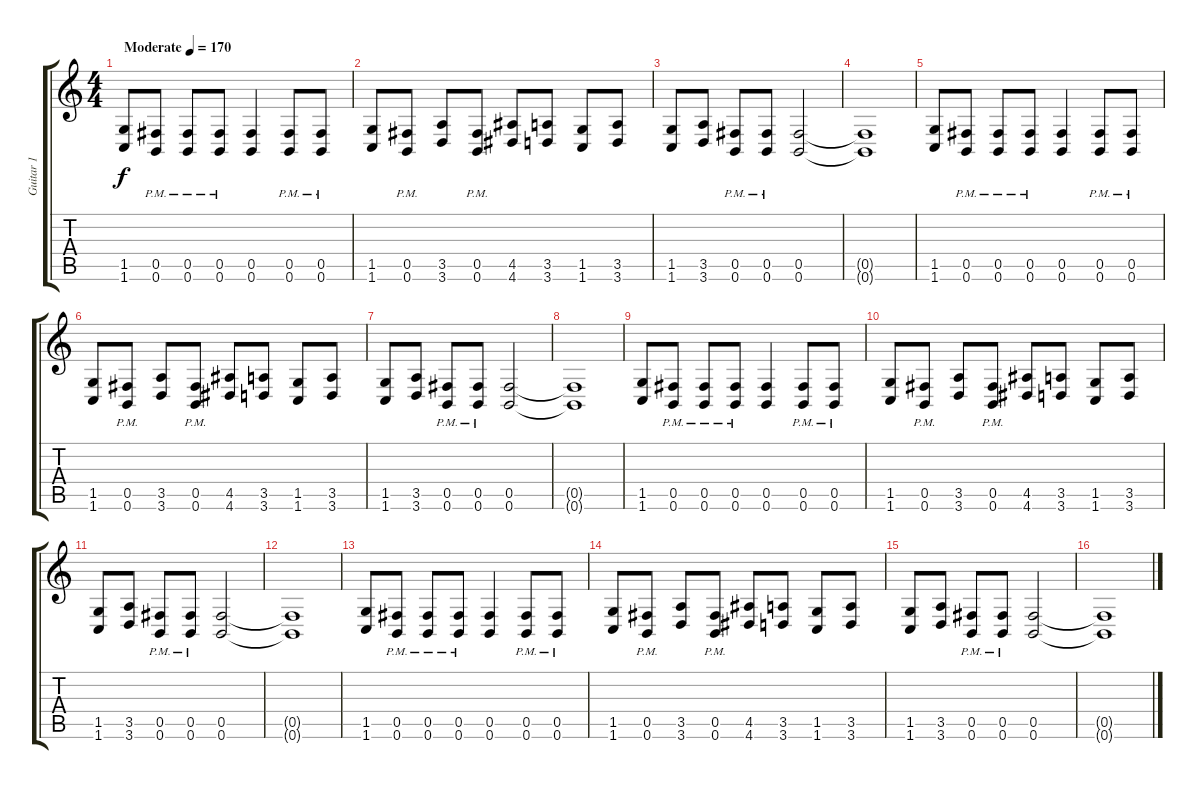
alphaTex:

\track ("Guitar 1" "Guitar 1") {instrument distortionguitar}
\staff {score tabs}
\tuning (Db4 Ab3 E3 B2 Gb2 B1) {hide}
\ts (4 4)
\tempo (170 "Moderate")
\clef g2
\ks c
(1.5 1.6).8{dy f instrument distortionguitar} (0.5{pm} 0.6{pm}).8 (0.5{pm} 0.6{pm}).8 (0.5{pm} 0.6{pm}).8 (0.5 0.6).4 (0.5{pm} 0.6{pm}).8 (0.5{pm} 0.6{pm}).8 |
(1.5 1.6).8 (0.5{pm} 0.6{pm}).8 (3.5 3.6).8 (0.5{pm} 0.6{pm}).8 (4.5 4.6).8 (3.5 3.6).8 (1.5 1.6).8 (3.5 3.6).8 |
(1.5 1.6).8 (3.5 3.6).8 (0.5{pm} 0.6{pm}).8 (0.5{pm} 0.6{pm}).8 (0.5 0.6).2 |
(0.5{t} 0.6{t}).1 |
(1.5 1.6).8 (0.5{pm} 0.6{pm}).8 (0.5{pm} 0.6{pm}).8 (0.5{pm} 0.6{pm}).8 (0.5 0.6).4 (0.5{pm} 0.6{pm}).8 (0.5{pm} 0.6{pm}).8 |
(1.5 1.6).8 (0.5{pm} 0.6{pm}).8 (3.5 3.6).8 (0.5{pm} 0.6{pm}).8 (4.5 4.6).8 (3.5 3.6).8 (1.5 1.6).8 (3.5 3.6).8 |
(1.5 1.6).8 (3.5 3.6).8 (0.5{pm} 0.6{pm}).8 (0.5{pm} 0.6{pm}).8 (0.5 0.6).2 |
(0.5{t} 0.6{t}).1 |
(1.5 1.6).8 (0.5{pm} 0.6{pm}).8 (0.5{pm} 0.6{pm}).8 (0.5{pm} 0.6{pm}).8 (0.5 0.6).4 (0.5{pm} 0.6{pm}).8 (0.5{pm} 0.6{pm}).8 |
(1.5 1.6).8 (0.5{pm} 0.6{pm}).8 (3.5 3.6).8 (0.5{pm} 0.6{pm}).8 (4.5 4.6).8 (3.5 3.6).8 (1.5 1.6).8 (3.5 3.6).8 |
(1.5 1.6).8 (3.5 3.6).8 (0.5{pm} 0.6{pm}).8 (0.5{pm} 0.6{pm}).8 (0.5 0.6).2 |
(0.5{t} 0.6{t}).1 |
(1.5 1.6).8 (0.5{pm} 0.6{pm}).8 (0.5{pm} 0.6{pm}).8 (0.5{pm} 0.6{pm}).8 (0.5 0.6).4 (0.5{pm} 0.6{pm}).8 (0.5{pm} 0.6{pm}).8 |
(1.5 1.6).8 (0.5{pm} 0.6{pm}).8 (3.5 3.6).8 (0.5{pm} 0.6{pm}).8 (4.5 4.6).8 (3.5 3.6).8 (1.5 1.6).8 (3.5 3.6).8 |
(1.5 1.6).8 (3.5 3.6).8 (0.5{pm} 0.6{pm}).8 (0.5{pm} 0.6{pm}).8 (0.5 0.6).2 |
(0.5{t} 0.6{t}).1
